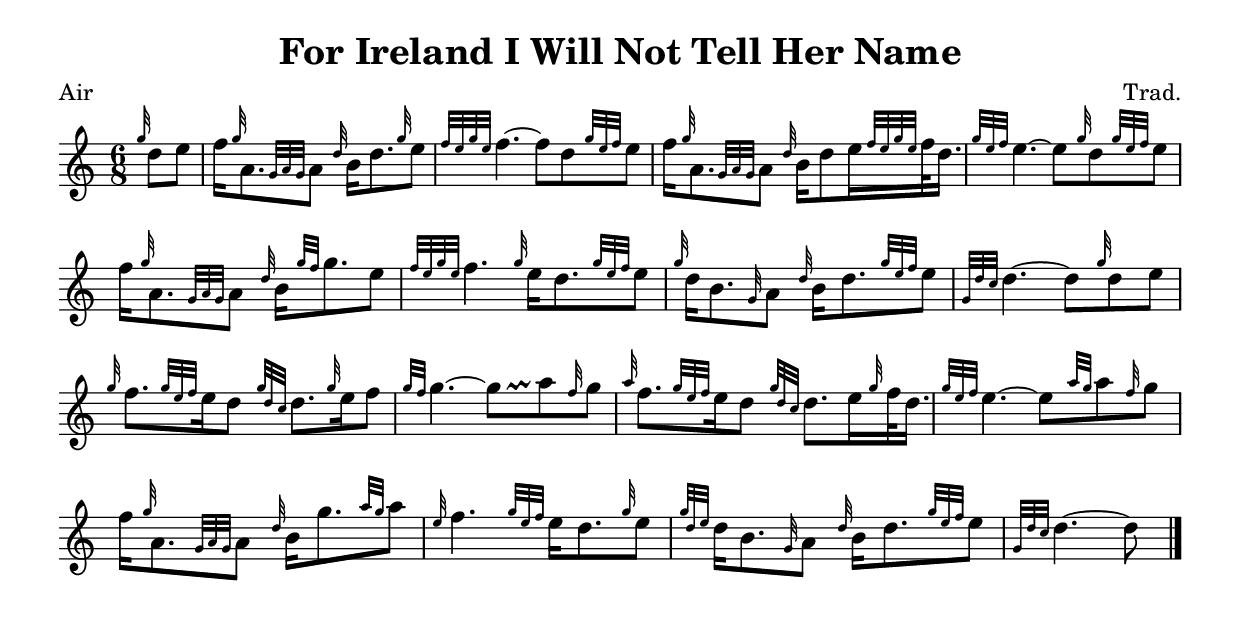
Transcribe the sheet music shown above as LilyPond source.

\version "2.18.2"

\include "bagpipe.ly"

\header {
	title = "For Ireland I Will Not Tell Her Name"
	meter = "Air"
	arranger = "Trad."
}

\score {
	{
		\hideKeySignature
		\override Glissando.style = #'trill

		\override Glissando.minimum-length = #5
		\override Glissando.springs-and-rods = #ly:spanner::set-spacing-rods

		\time 6/8
		\partial 4 \grg d8 e 

		f16[ \grg a8. \wbirl a8] \grd b16 d8. \grg e8 \thrwf f4. ~f8[ d \dble e]
		f16[ \grg a8. \wbirl a8] \grd b16[ d8 e16 \thrwf f32 d16.] \dble e4. ~e8[ \grg d8 \dble e]

		\break


		f16[ \grg a8. \wbirl a8] \grd b16[ \dblg g8. e8] \thrwf f4. \grg e16[ d8. \dble e8]
		\grg d16 b8. \grG a8 \grd b16[ d8. \dble e8] \thrwd d4. ~d8 \grg d e

		\break


		\grg f8.[ \dble e16 d8] \wslurd d8. \grg e16 f8 \dblg g4. ~g8 \glissando A \grf g
		\grA f8.[ \dble e16 d8] \wslurd d8. e16 \grg f32 d16. \dble e4. ~e8[ \dblA A \grf g]

		\break


		f16[ \grg a8. \wbirl a8] \grd b16[ g8. \dblA A8] \gre f4. \dble e16[ d8. \grg e8]
		\dbld d16 b8. \grG a8 \grd b16[ d8. \dble e8] \thrwd d4. ~d8

		\bar "|."

	}

	\layout {
		indent = 0.0\cm
		\context { \Score \remove "Bar_number_engraver" }
	}
	
	% \midi {}
}

